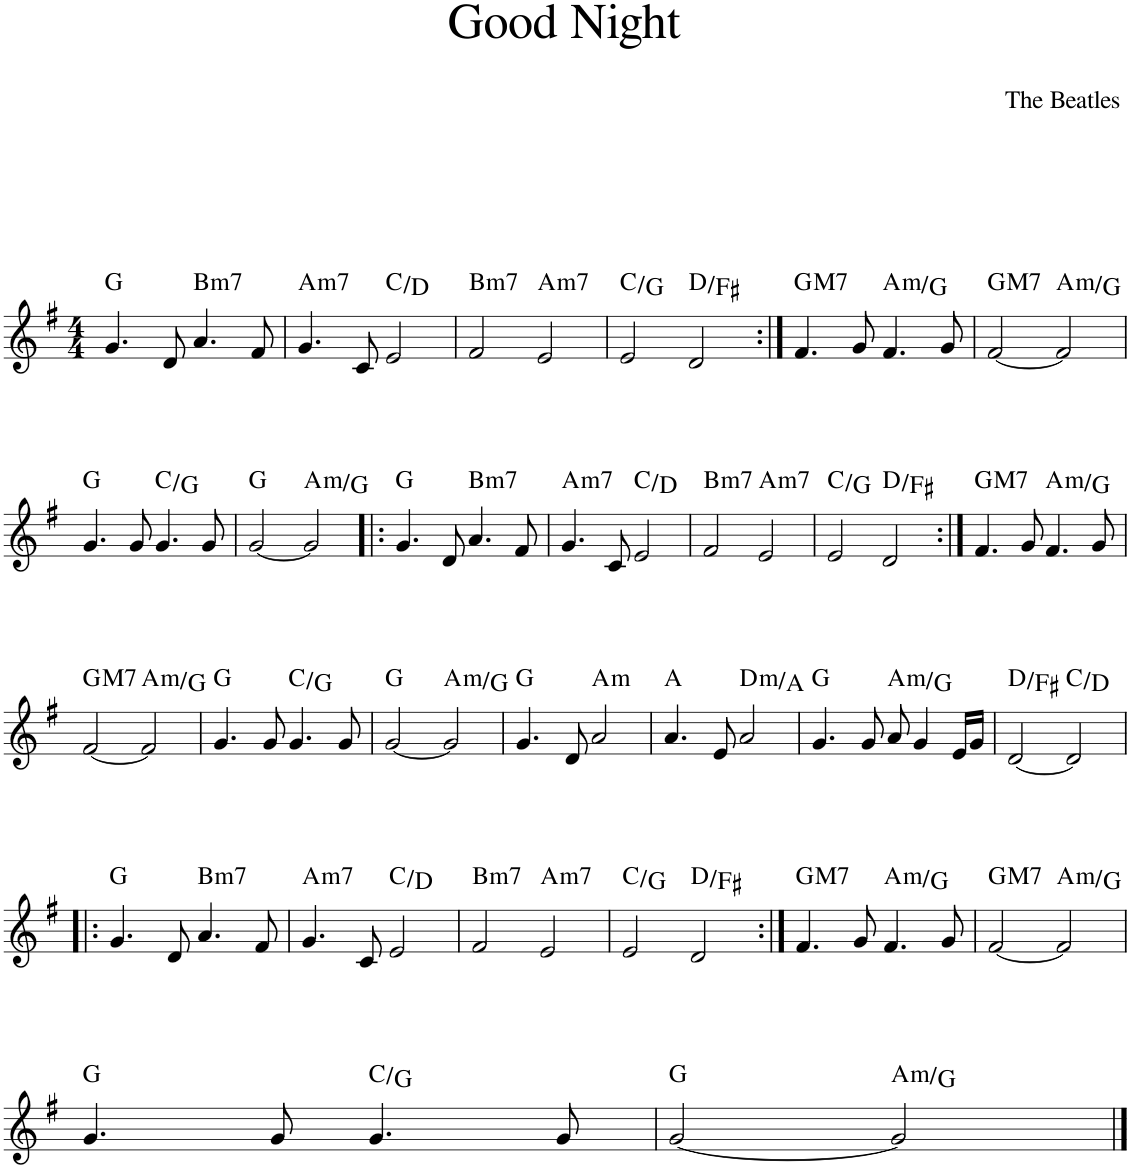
**kern	**harte
*part1	*part1
*staff1	*
*I"Piano	*
*I'Pno.	*
*clefG2	*
*k[f#]	*
*M4/4	*
=1	=1
4.g/	G:maj
8d/	.
!	!LO:H:kt=m7
4.a/	B:min7
8f#/	.
=2	=2
!	!LO:H:kt=m7
4.g/	A:min7
8c/	.
2e/	C:maj/2
=3	=3
!	!LO:H:kt=m7
2f#/	B:min7
!	!LO:H:kt=m7
2e/	A:min7
=4	=4
2e/	C:maj/5
2d/	D:maj/3
=5:|!	=5:|!
!	!LO:H:kt=M7
4.f#/	G:maj7
8g/	.
!	!LO:H:kt=m
4.f#/	A:min/b7
8g/	.
=6	=6
!	!LO:H:kt=M7
[2f#/	G:maj7
!	!LO:H:kt=m
2f#/]	A:min/b7
!!LO:LB:g=z
=7	=7
4.g/	G:maj
8g/	.
4.g/	C:maj/5
8g/	.
=8	=8
[2g/	G:maj
!	!LO:H:kt=m
2g/]	A:min/b7
=9!|:	=9!|:
4.g/	G:maj
8d/	.
!	!LO:H:kt=m7
4.a/	B:min7
8f#/	.
=10	=10
!	!LO:H:kt=m7
4.g/	A:min7
8c/	.
2e/	C:maj/2
=11	=11
!	!LO:H:kt=m7
2f#/	B:min7
!	!LO:H:kt=m7
2e/	A:min7
=12	=12
2e/	C:maj/5
2d/	D:maj/3
=13:|!	=13:|!
!	!LO:H:kt=M7
4.f#/	G:maj7
8g/	.
!	!LO:H:kt=m
4.f#/	A:min/b7
8g/	.
!!LO:LB:g=z
=14	=14
!	!LO:H:kt=M7
[2f#/	G:maj7
!	!LO:H:kt=m
2f#/]	A:min/b7
=15	=15
4.g/	G:maj
8g/	.
4.g/	C:maj/5
8g/	.
=16	=16
[2g/	G:maj
!	!LO:H:kt=m
2g/]	A:min/b7
=17	=17
4.g/	G:maj
8d/	.
!	!LO:H:kt=m
2a/	A:min
=18	=18
4.a/	A:maj
8e/	.
!	!LO:H:kt=m
2a/	D:min/5
=19	=19
4.g/	G:maj
8g/	.
!	!LO:H:kt=m
8a/	A:min/b7
4g/	.
16e/LL	.
16g/JJ	.
=20	=20
[2d/	D:maj/3
2d/]	C:maj/2
!!LO:LB:g=z
=21!|:	=21!|:
4.g/	G:maj
8d/	.
!	!LO:H:kt=m7
4.a/	B:min7
8f#/	.
=22	=22
!	!LO:H:kt=m7
4.g/	A:min7
8c/	.
2e/	C:maj/2
=23	=23
!	!LO:H:kt=m7
2f#/	B:min7
!	!LO:H:kt=m7
2e/	A:min7
=24	=24
2e/	C:maj/5
2d/	D:maj/3
=25:|!	=25:|!
!	!LO:H:kt=M7
4.f#/	G:maj7
8g/	.
!	!LO:H:kt=m
4.f#/	A:min/b7
8g/	.
=26	=26
!	!LO:H:kt=M7
[2f#/	G:maj7
!	!LO:H:kt=m
2f#/]	A:min/b7
!!LO:LB:g=z
=27	=27
4.g/	G:maj
8g/	.
4.g/	C:maj/5
8g/	.
=28	=28
[2g/	G:maj
!	!LO:H:kt=m
2g/]	A:min/b7
==	==
*-	*-
